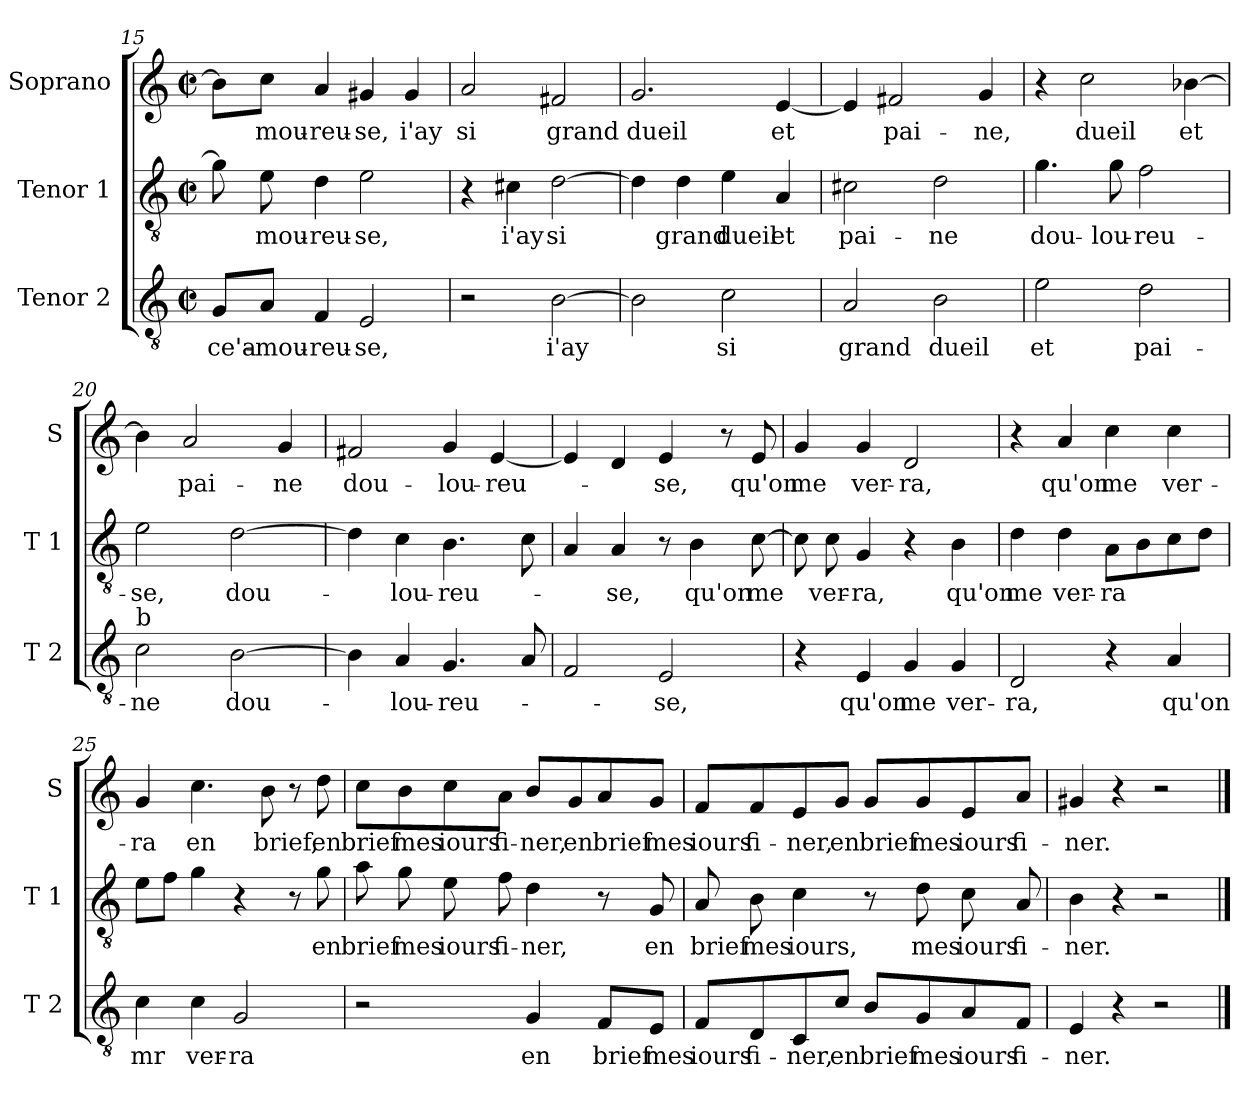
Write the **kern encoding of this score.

**kern	**text	**kern	**text	**kern	**text
*part3	*part3	*part2	*part2	*part1	*part1
*staff3	*staff3	*staff2	*staff2	*staff1	*staff1
*I"Tenor 2	*	*I"Tenor 1	*	*I"Soprano	*
*I'T 2	*	*I'T 1	*	*I'S	*
*clefGv2	*	*clefGv2	*	*clefG2	*
*k[]	*	*k[]	*	*k[]	*
*C:	*	*C:	*	*C:	*
*M2/2	*	*M2/2	*	*M2/2	*
*met(c|)	*	*met(c|)	*	*met(c|)	*
=15	=15	=15	=15	=15	=15
!	!LO:LY:b	!	!	!	!
8G/L	-ce'a-	8g\]	.	8b\L]	.
!	!LO:LY:b	!	!LO:LY:b	!	!LO:LY:b
8A/J	-mou-	8e\	-mou-	8cc\J	-mou-
!	!LO:LY:b	!	!LO:LY:b	!	!LO:LY:b
4F/	-reu-	4d\	-reu-	4a/	-reu-
!	!LO:LY:b	!	!LO:LY:b	!	!LO:LY:b
2E/	-se,	2e\	-se,	4g#X/	-se,
!	!	!	!	!	!LO:LY:b
.	.	.	.	4g#/	i'ay
!!LO:PB:g=z
=16	=16	=16	=16	=16	=16
!	!	!	!	!	!LO:LY:b
2r	.	4r	.	2a/	si
!	!	!	!LO:LY:b	!	!
.	.	4c#X\	i'ay	.	.
!	!LO:LY:b	!	!LO:LY:b	!	!LO:LY:b
[2B\	i'ay	[2d\	si	2f#X/	grand
=17	=17	=17	=17	=17	=17
!	!	!	!	!	!LO:LY:b
2B\]	.	4d\]	.	2.g/	dueil
!	!	!	!LO:LY:b	!	!
.	.	4d\	grand	.	.
!	!LO:LY:b	!	!LO:LY:b	!	!
2c\	si	4e\	dueil	.	.
!	!	!	!LO:LY:b	!	!LO:LY:b
.	.	4A/	et	[4e/	et
=18	=18	=18	=18	=18	=18
!	!LO:LY:b	!	!LO:LY:b	!	!
2A/	grand	2c#X\	pai-	4e/]	.
!	!	!	!	!	!LO:LY:b
.	.	.	.	2f#X/	pai-
!	!LO:LY:b	!	!LO:LY:b	!	!
2B\	dueil	2d\	-ne	.	.
!	!	!	!	!	!LO:LY:b
.	.	.	.	4g/	-ne,
=19	=19	=19	=19	=19	=19
!	!LO:LY:b	!	!LO:LY:b	!	!
2e\	et	4.g\	dou-	4r	.
!	!	!	!	!	!LO:LY:b
.	.	.	.	2cc\	dueil
!	!	!	!LO:LY:b	!	!
.	.	8g\	-lou-	.	.
!	!LO:LY:b	!	!LO:LY:b	!	!
2d\	pai-	2f\	-reu-	.	.
!	!	!	!	!	!LO:LY:b
.	.	.	.	[4b-X\	et
=20	=20	=20	=20	=20	=20
!LO:TX:a:t=b	!	!	!	!	!
!	!LO:LY:b	!	!LO:LY:b	!	!
2c\	-ne	2e\	-se,	4b-\]	.
!	!	!	!	!	!LO:LY:b
.	.	.	.	2a/	pai-
!	!LO:LY:b	!	!LO:LY:b	!	!
[2B\	dou-	[2d\	dou-	.	.
!	!	!	!	!	!LO:LY:b
.	.	.	.	4g/	-ne
!!LO:LB:g=z
=21	=21	=21	=21	=21	=21
!	!	!	!	!	!LO:LY:b
4B\]	.	4d\]	.	2f#X/	dou-
!	!LO:LY:b	!	!LO:LY:b	!	!
4A/	-lou-	4c\	-lou-	.	.
!	!LO:LY:b	!	!LO:LY:b	!	!LO:LY:b
4.G/	-reu-	4.B\	-reu-	4g/	-lou-
!	!	!	!	!	!LO:LY:b
.	.	.	.	[4e/	-reu-
8A/	.	8c\	.	.	.
=22	=22	=22	=22	=22	=22
2F/	.	4A/	.	4e/]	.
!	!	!	!LO:LY:b	!	!
.	.	4A/	-se,	4d/	.
!	!LO:LY:b	!	!	!	!LO:LY:b
2E/	-se,	8r	.	4e/	-se,
!	!	!	!LO:LY:b	!	!
.	.	4B\	qu'on	.	.
.	.	.	.	8r	.
!	!	!	!LO:LY:b	!	!LO:LY:b
.	.	[8c\	me	8e/	qu'on
=23	=23	=23	=23	=23	=23
!	!	!	!	!	!LO:LY:b
4r	.	8c\]	.	4g/	me
!	!	!	!LO:LY:b	!	!
.	.	8c\	ver-	.	.
!	!LO:LY:b	!	!LO:LY:b	!	!LO:LY:b
4E/	qu'on	4G/	-ra,	4g/	ver-
!	!LO:LY:b	!	!	!	!LO:LY:b
4G/	me	4r	.	2d/	-ra,
!	!LO:LY:b	!	!LO:LY:b	!	!
4G/	ver-	4B\	qu'on	.	.
=24	=24	=24	=24	=24	=24
!	!LO:LY:b	!	!LO:LY:b	!	!
2D/	-ra,	4d\	me	4r	.
!	!	!	!LO:LY:b	!	!LO:LY:b
.	.	4d\	ver-	4a/	qu'on
!	!	!	!LO:LY:b	!	!LO:LY:b
4r	.	8A\L	-ra	4cc\	me
.	.	8B\	.	.	.
!	!LO:LY:b	!	!	!	!LO:LY:b
4A/	qu'on	8c\	.	4cc\	ver-
.	.	8d\J	.	.	.
=25	=25	=25	=25	=25	=25
!	!LO:LY:b	!	!	!	!LO:LY:b
4c\	mr	8e\L	.	4g/	-ra
.	.	8f\J	.	.	.
!	!LO:LY:b	!	!	!	!LO:LY:b
4c\	ver-	4g\	.	4.cc\	en
!	!LO:LY:b	!	!	!	!
2G/	-ra	4r	.	.	.
!	!	!	!	!	!LO:LY:b
.	.	.	.	8b\	brief,
.	.	8r	.	8r	.
!	!	!	!LO:LY:b	!	!LO:LY:b
.	.	8g\	en	8dd\	en
!!LO:LB:g=z
=26	=26	=26	=26	=26	=26
!	!	!	!LO:LY:b	!	!LO:LY:b
2r	.	8a\	brief	8cc\L	brief
!	!	!	!LO:LY:b	!	!LO:LY:b
.	.	8g\	mes	8b\	mes
!	!	!	!LO:LY:b	!	!LO:LY:b
.	.	8e\	iours	8cc\	iours
!	!	!	!LO:LY:b	!	!LO:LY:b
.	.	8f\	fi-	8a\J	fi-
!	!LO:LY:b	!	!LO:LY:b	!	!LO:LY:b
4G/	en	4d\	-ner,	8b/L	-ner,
!	!	!	!	!	!LO:LY:b
.	.	.	.	8g/	en
!	!LO:LY:b	!	!	!	!LO:LY:b
8F/L	brief	8r	.	8a/	brief
!	!LO:LY:b	!	!LO:LY:b	!	!LO:LY:b
8E/J	mes	8G/	en	8g/J	mes
=27	=27	=27	=27	=27	=27
!	!LO:LY:b	!	!LO:LY:b	!	!LO:LY:b
8F/L	iours	8A/	brief	8f/L	iours
!	!LO:LY:b	!	!LO:LY:b	!	!LO:LY:b
8D/	fi-	8B\	mes	8f/	fi-
!	!LO:LY:b	!	!LO:LY:b	!	!LO:LY:b
8C/	-ner,	4c\	iours,	8e/	-ner,
!	!LO:LY:b	!	!	!	!LO:LY:b
8c/J	en	.	.	8g/J	en
!	!LO:LY:b	!	!	!	!LO:LY:b
8B/L	brief	8r	.	8g/L	brief
!	!LO:LY:b	!	!LO:LY:b	!	!LO:LY:b
8G/	mes	8d\	mes	8g/	mes
!	!LO:LY:b	!	!LO:LY:b	!	!LO:LY:b
8A/	iours	8c\	iours	8e/	iours
!	!LO:LY:b	!	!LO:LY:b	!	!LO:LY:b
8F/J	fi-	8A/	fi-	8a/J	fi-
=28	=28	=28	=28	=28	=28
!	!LO:LY:b	!	!LO:LY:b	!	!LO:LY:b
4E/	-ner.	4B\	-ner.	4g#X/	-ner.
4r	.	4r	.	4r	.
2r	.	2r	.	2r	.
==	==	==	==	==	==
*-	*-	*-	*-	*-	*-
